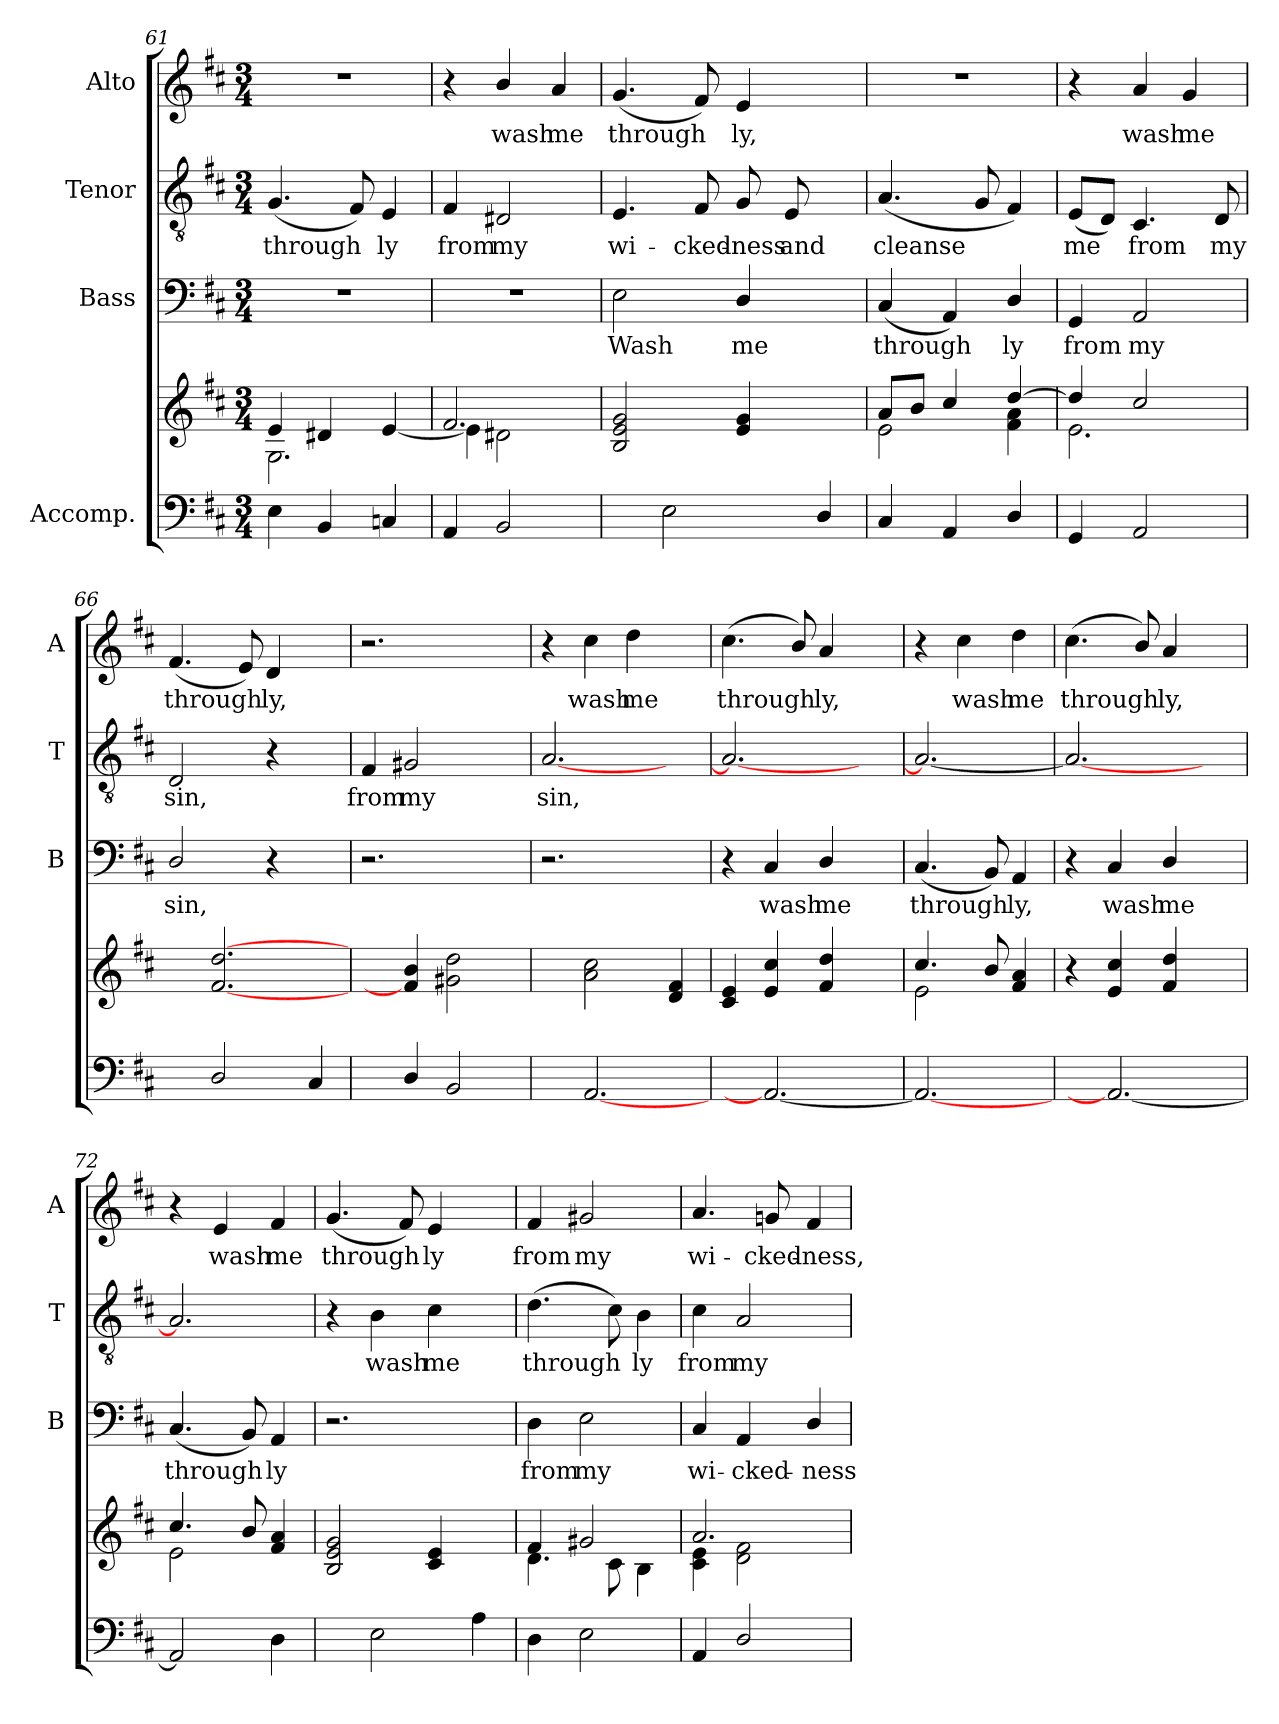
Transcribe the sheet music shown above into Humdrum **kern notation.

**kern	**kern	**kern	**text	**kern	**text	**kern	**text
*part4	*part4	*part3	*part3	*part2	*part2	*part1	*part1
*staff5	*staff4	*staff3	*staff3	*staff2	*staff2	*staff1	*staff1
*I"Accomp.	*	*I"Bass	*	*I"Tenor	*	*I"Alto	*
*	*	*I'B	*	*I'T	*	*I'A	*
*clefF4	*clefG2	*clefF4	*	*clefGv2	*	*clefG2	*
*k[f#c#]	*k[f#c#]	*k[f#c#]	*	*k[f#c#]	*	*k[f#c#]	*
*D:	*D:	*D:	*	*D:	*	*D:	*
*M3/4	*M3/4	*M3/4	*	*M3/4	*	*M3/4	*
=61	=61	=61	=61	=61	=61	=61	=61
*	*^	*	*	*	*	*	*
!	!	!	!	!	!	!LO:LY:b	!	!
4E\	2.G\	4e/	2.r	.	(<4.G/	through­	2.r	.
4BB/	.	4d#X/	.	.	.	.	.	.
.	.	.	.	.	8F#/)	.	.	.
!	!	!	!	!	!	!LO:LY:b	!	!
4Cn/	.	[>4e/	.	.	4E/	ly	.	.
=62	=62	=62	=62	=62	=62	=62	=62	=62
!	!	!	!	!	!	!LO:LY:b	!	!
4AA/	2.f#/	4e\]	2.r	.	4F#/	from	4r	.
!	!	!	!	!	!	!LO:LY:b	!	!LO:LY:b
2BB/	.	2d#X\	.	.	2D#X/	my	4b/	wash
!	!	!	!	!	!	!	!	!LO:LY:b
.	.	.	.	.	.	.	4a/	me
=63	=63	=63	=63	=63	=63	=63	=63	=63
!	!	!LO:N:vis=1	!	!LO:LY:b	!	!LO:LY:b	!	!LO:LY:b
4ryy	2B/ 2e/ 2g/	2.ryy	2E\	Wash	4.E/	wi-	(<4.g/	through­
2E\	.	.	.	.	.	.	.	.
!	!	!	!	!	!	!LO:LY:b	!	!
.	.	.	.	.	8F#/	-cked-	8f#/)	.
!	!	!	!	!LO:LY:b	!	!LO:LY:b	!	!LO:LY:b
.	4e/ 4g/	.	4D/	me	8G/	-ness	4e/	ly,
!	!	!	!	!	!	!LO:LY:b	!	!
.	.	.	.	.	8E/	and	.	.
4D/	4ryy	4ryy	4ryy	.	4ryy	.	4ryy	.
=64	=64	=64	=64	=64	=64	=64	=64	=64
!	!	!	!	!LO:LY:b	!	!LO:LY:b	!	!
4C#/	8a/L	2e\	(<4C#/	through­	(<4.A/	cleanse	2.r	.
.	8b/J	.	.	.	.	.	.	.
4AA/	4cc#/	.	4AA/)	.	.	.	.	.
.	.	.	.	.	8G/	.	.	.
!	!	!	!	!LO:LY:b	!	!	!	!
4D/	[>4dd/	4f#\ 4a\	4D/	ly	4F#/)	.	.	.
!!LO:LB:g=z
=65	=65	=65	=65	=65	=65	=65	=65	=65
!	!	!	!	!LO:LY:b	!	!LO:LY:b	!	!
4GG/	4dd/]	2.e\	4GG/	from	(<8E/L	me	4r	.
.	.	.	.	.	8D/J)	.	.	.
!	!	!	!	!LO:LY:b	!	!LO:LY:b	!	!LO:LY:b
2AA/	2cc#/	.	2AA/	my	4.C#/	from	4a/	wash
!	!	!	!	!	!	!	!	!LO:LY:b
.	.	.	.	.	.	.	4g/	me
!	!	!	!	!	!	!LO:LY:b	!	!
.	.	.	.	.	8D/	my	.	.
=66	=66	=66	=66	=66	=66	=66	=66	=66
!	!LO:N:vis=1	!	!	!LO:LY:b	!	!LO:LY:b	!	!LO:LY:b
4ryy	2.ryy	4ryy	2D/	sin,	2D/	sin,	(<4.f#/	through­
2D/	.	[2.f#/ [2.dd/	.	.	.	.	.	.
.	.	.	.	.	.	.	8e/)	.
!	!	!	!	!	!	!	!	!LO:LY:b
.	.	.	4r	.	4r	.	4d/	ly,
4C#/	4ryy	.	4ryy	.	4ryy	.	4ryy	.
=67	=67	=67	=67	=67	=67	=67	=67	=67
!	!LO:N:vis=1	!	!	!	!	!LO:LY:b	!	!
4ryy	2.ryy	4ryy	2.r	.	4F#/	from	2.r	.
!	!	!	!	!	!	!LO:LY:b	!	!
4D/	.	4f#/] 4b/	.	.	2G#X/	my	.	.
2BB/	.	2g#X\ 2dd\	.	.	.	.	.	.
.	4ryy	.	4ryy	.	4ryy	.	4ryy	.
=68	=68	=68	=68	=68	=68	=68	=68	=68
!	!LO:N:vis=1	!	!	!	!	!LO:LY:b	!	!
4ryy	2.ryy	4ryy	2.r	.	[2.A/	sin,	4r	.
!	!	!	!	!	!	!	!	!LO:LY:b
[2.AA/	.	2a\ 2cc#\	.	.	.	.	4cc#\	wash
!	!	!	!	!	!	!	!	!LO:LY:b
.	.	.	.	.	.	.	4dd\	me
.	4ryy	4d/ 4f#/	4ryy	.	4ryy	.	4ryy	.
=69	=69	=69	=69	=69	=69	=69	=69	=69
!	!	!LO:N:vis=1	!	!	!	!	!	!LO:LY:b
4ryy	4c#/ 4e/	2.ryy	4r	.	2.A/_	.	(<4.cc#\	through­
!	!	!	!	!LO:LY:b	!	!	!	!
2.AA/_	4e/ 4cc#/	.	4C#/	wash	.	.	.	.
.	.	.	.	.	.	.	8b/)	.
!	!	!	!	!LO:LY:b	!	!	!	!LO:LY:b
.	4f#/ 4dd/	.	4D/	me	.	.	4a/	ly,
.	4ryy	4ryy	4ryy	.	4ryy	.	4ryy	.
=70	=70	=70	=70	=70	=70	=70	=70	=70
!	!	!	!	!LO:LY:b	!	!	!	!
2.AA/_	4.cc#/	2e\	(<4.C#/	through­	2.A/_	.	4r	.
!	!	!	!	!	!	!	!	!LO:LY:b
.	.	.	.	.	.	.	4cc#\	wash
.	8b/	.	8BB/)	.	.	.	.	.
!	!	!	!	!LO:LY:b	!	!	!	!LO:LY:b
.	4f#/ 4a/	4ryy	4AA/	ly,	.	.	4dd\	me
!!LO:PB:g=z
=71	=71	=71	=71	=71	=71	=71	=71	=71
!	!	!LO:N:vis=1	!	!	!	!	!	!LO:LY:b
4ryy	4r	2.ryy	4r	.	2.A/_	.	(<4.cc#\	through­
!	!	!	!	!LO:LY:b	!	!	!	!
2.AA/_	4e/ 4cc#/	.	4C#/	wash	.	.	.	.
.	.	.	.	.	.	.	8b/)	.
!	!	!	!	!LO:LY:b	!	!	!	!LO:LY:b
.	4f#/ 4dd/	.	4D/	me	.	.	4a/	ly,
.	4ryy	4ryy	4ryy	.	4ryy	.	4ryy	.
=72	=72	=72	=72	=72	=72	=72	=72	=72
!	!	!	!	!LO:LY:b	!	!	!	!
2AA/]	4.cc#/	2e\	(<4.C#/	through­	2.A/]	.	4r	.
!	!	!	!	!	!	!	!	!LO:LY:b
.	.	.	.	.	.	.	4e/	wash
.	8b/	.	8BB/)	.	.	.	.	.
!	!	!	!	!LO:LY:b	!	!	!	!LO:LY:b
4D\	4f#/ 4a/	4ryy	4AA/	ly	.	.	4f#/	me
=73	=73	=73	=73	=73	=73	=73	=73	=73
!	!	!LO:N:vis=1	!	!	!	!	!	!LO:LY:b
4ryy	2B/ 2e/ 2g/	2.ryy	2.r	.	4r	.	(<4.g/	through­
!	!	!	!	!	!	!LO:LY:b	!	!
2E\	.	.	.	.	4B\	wash	.	.
.	.	.	.	.	.	.	8f#/)	.
!	!	!	!	!	!	!LO:LY:b	!	!LO:LY:b
.	4c#/ 4e/	.	.	.	4c#\	me	4e/	ly
4A\	4ryy	4ryy	4ryy	.	4ryy	.	4ryy	.
=74	=74	=74	=74	=74	=74	=74	=74	=74
!	!	!	!	!LO:LY:b	!	!LO:LY:b	!	!LO:LY:b
4D\	4f#/	4.d\	4D\	from	(>4.d\	through­	4f#/	from
!	!	!	!	!LO:LY:b	!	!	!	!LO:LY:b
2E\	2g#X/	.	2E\	my	.	.	2g#X/	my
.	.	8c#\	.	.	8c#\)	.	.	.
!	!	!	!	!	!	!LO:LY:b	!	!
.	.	4B\	.	.	4B\	ly	.	.
=75	=75	=75	=75	=75	=75	=75	=75	=75
!	!	!	!	!LO:LY:b	!	!LO:LY:b	!	!LO:LY:b
4AA/	2.a/	4c#\ 4e\	4C#/	wi-	4c#\	from	4.a/	wi-
!	!	!	!	!LO:LY:b	!	!LO:LY:b	!	!
2D/	.	2d\ 2f#\	4AA/	-cked-	2A/	my	.	.
!	!	!	!	!	!	!	!	!LO:LY:b
.	.	.	.	.	.	.	8gn/	-cked-
!	!	!	!	!LO:LY:b	!	!	!	!LO:LY:b
.	.	.	4D/	-ness	.	.	4f#/	-ness,
*	*v	*v	*	*	*	*	*	*
=	=	=	=	=	=	=	=
*-	*-	*-	*-	*-	*-	*-	*-
